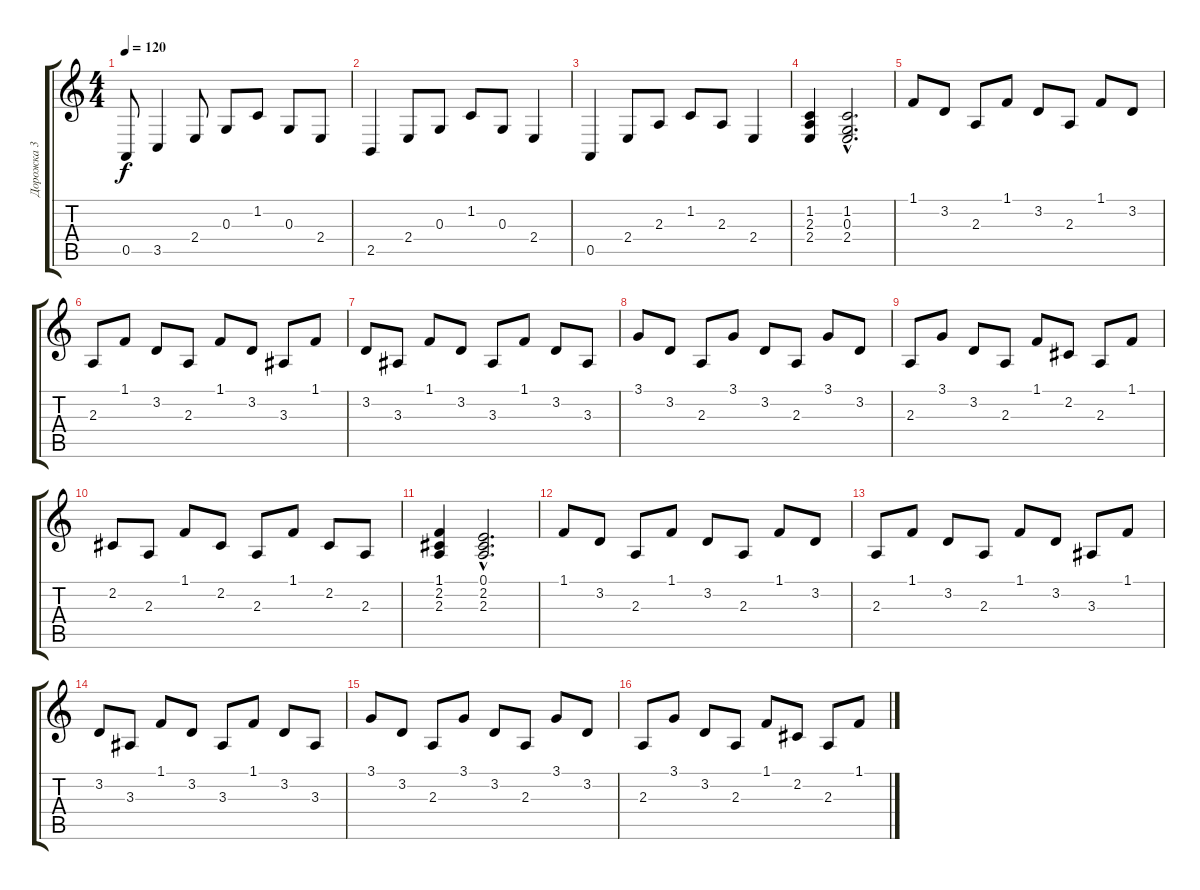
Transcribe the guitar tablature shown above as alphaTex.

\track ("Дорожка 3" "Дорожка 3") {instrument electricgrandpiano}
\staff {score tabs}
\tuning (E4 B3 G3 D3 A2 E2) {hide}
\ts (4 4)
\tempo 120
\clef g2
\ks c
0.5.8{dy f} 3.5.4 2.4.8 0.3.8 1.2.8 0.3.8 2.4.8 |
2.5.4 2.4.8 0.3.8 1.2.8 0.3.8 2.4.4 |
0.5.4 2.4.8 2.3.8 1.2.8 2.3.8 2.4.4 |
(1.2 2.3 2.4).4 (1.2{hac} 0.3{hac} 2.4{hac}).2{d} |
1.1.8 3.2.8 2.3.8 1.1.8 3.2.8 2.3.8 1.1.8 3.2.8 |
2.3.8 1.1.8 3.2.8 2.3.8 1.1.8 3.2.8 3.3.8 1.1.8 |
3.2.8 3.3.8 1.1.8 3.2.8 3.3.8 1.1.8 3.2.8 3.3.8 |
3.1.8 3.2.8 2.3.8 3.1.8 3.2.8 2.3.8 3.1.8 3.2.8 |
2.3.8 3.1.8 3.2.8 2.3.8 1.1.8 2.2.8 2.3.8 1.1.8 |
2.2.8 2.3.8 1.1.8 2.2.8 2.3.8 1.1.8 2.2.8 2.3.8 |
(1.1 2.2 2.3).4 (0.1{hac} 2.2{hac} 2.3{hac}).2{d} |
1.1.8 3.2.8 2.3.8 1.1.8 3.2.8 2.3.8 1.1.8 3.2.8 |
2.3.8 1.1.8 3.2.8 2.3.8 1.1.8 3.2.8 3.3.8 1.1.8 |
3.2.8 3.3.8 1.1.8 3.2.8 3.3.8 1.1.8 3.2.8 3.3.8 |
3.1.8 3.2.8 2.3.8 3.1.8 3.2.8 2.3.8 3.1.8 3.2.8 |
2.3.8 3.1.8 3.2.8 2.3.8 1.1.8 2.2.8 2.3.8 1.1.8
